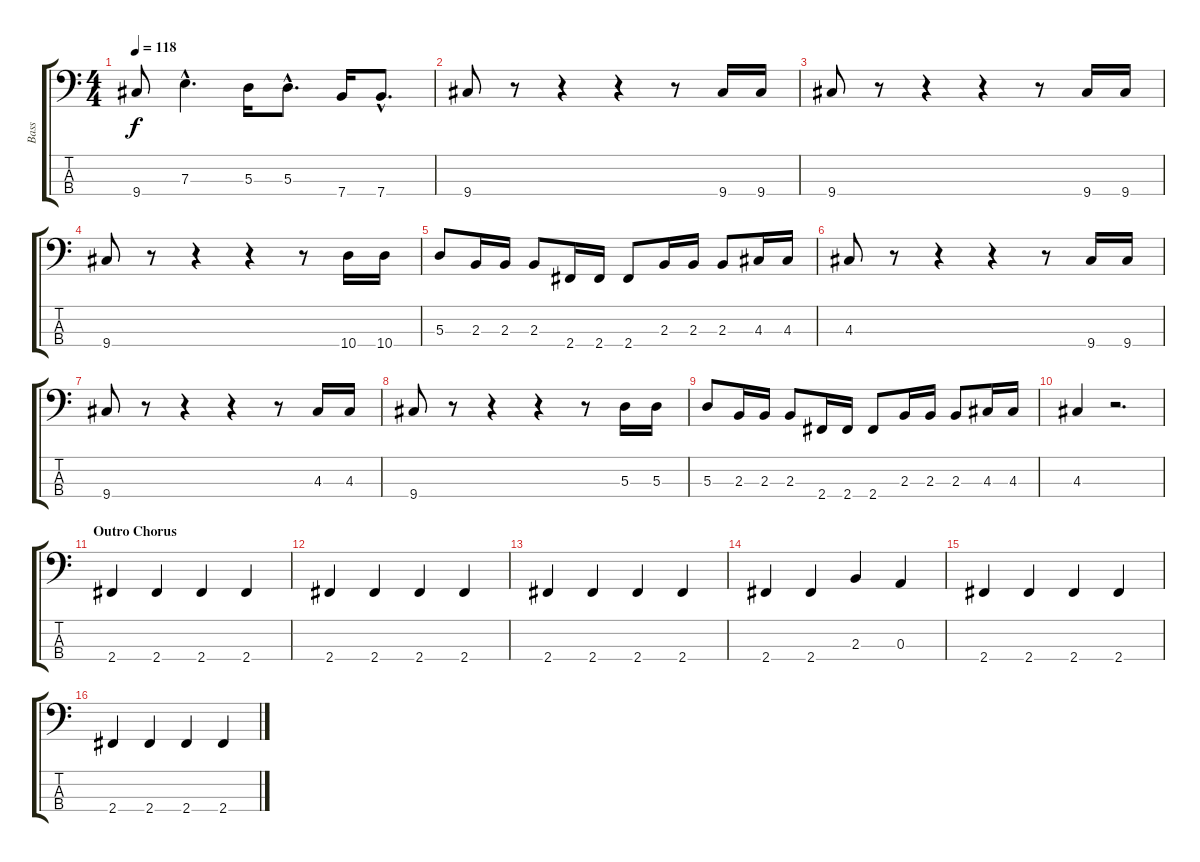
\track ("Bass" "Bass") {instrument electricbassfinger}
\staff {score tabs}
\tuning (G2 D2 A1 E1) {hide}
\ts (4 4)
\tempo 118
\clef f4
\ks c
9.4.8{dy f} 7.3{hac}.4{d} 5.3.16 5.3{hac}.8{d} 7.4.16 7.4{hac}.8{d} |
9.4.8 r.8 r.4 r.4 r.8 9.4.16 9.4.16 |
9.4.8 r.8 r.4 r.4 r.8 9.4.16 9.4.16 |
9.4.8 r.8 r.4 r.4 r.8 10.4.16 10.4.16 |
5.3.8 2.3.16 2.3.16 2.3.8 2.4.16 2.4.16 2.4.8 2.3.16 2.3.16 2.3.8 4.3.16 4.3.16 |
4.3.8 r.8 r.4 r.4 r.8 9.4.16 9.4.16 |
9.4.8 r.8 r.4 r.4 r.8 4.3.16 4.3.16 |
9.4.8 r.8 r.4 r.4 r.8 5.3.16 5.3.16 |
5.3.8 2.3.16 2.3.16 2.3.8 2.4.16 2.4.16 2.4.8 2.3.16 2.3.16 2.3.8 4.3.16 4.3.16 |
4.3.4 r.2{d} |
\section ("" "Outro Chorus")
2.4.4 2.4.4 2.4.4 2.4.4 |
2.4.4 2.4.4 2.4.4 2.4.4 |
2.4.4 2.4.4 2.4.4 2.4.4 |
2.4.4 2.4.4 2.3.4 0.3.4 |
2.4.4 2.4.4 2.4.4 2.4.4 |
2.4.4 2.4.4 2.4.4 2.4.4
